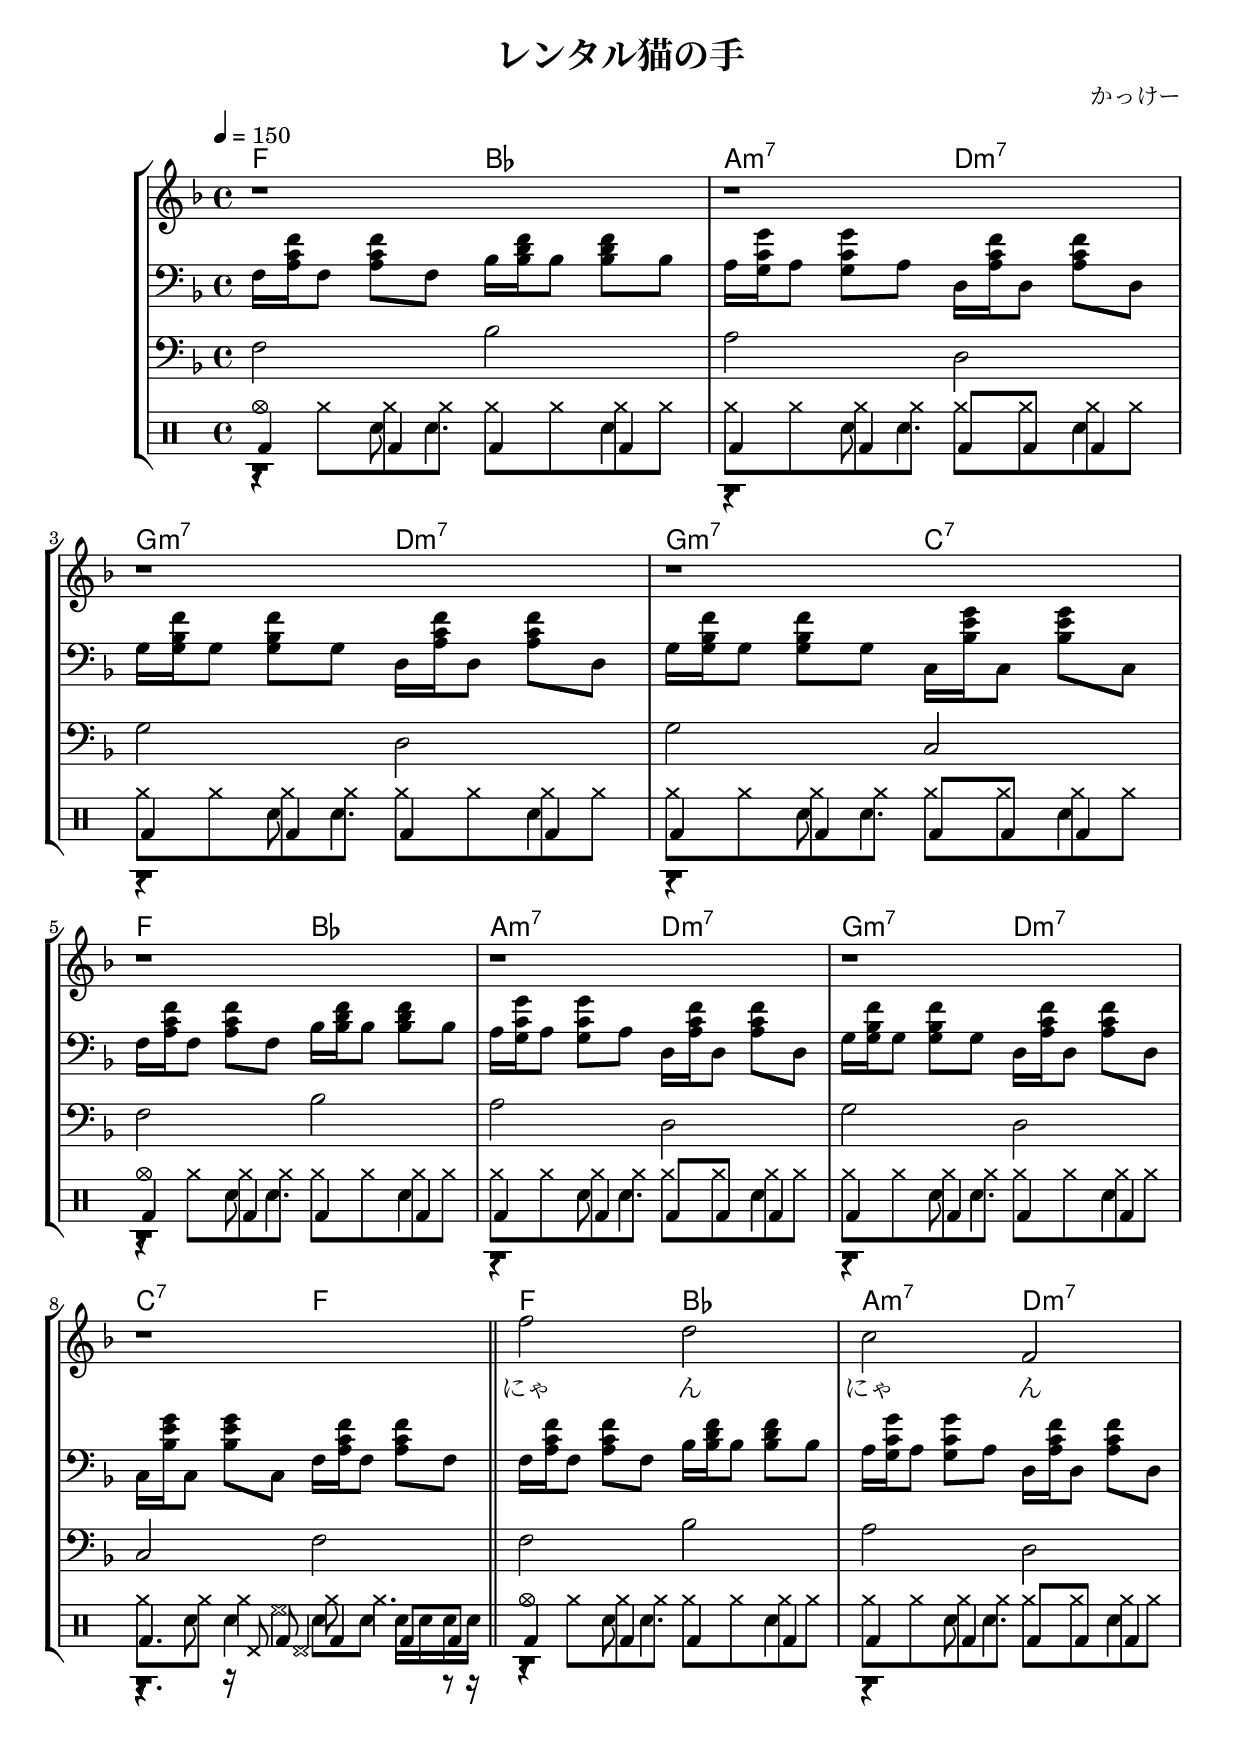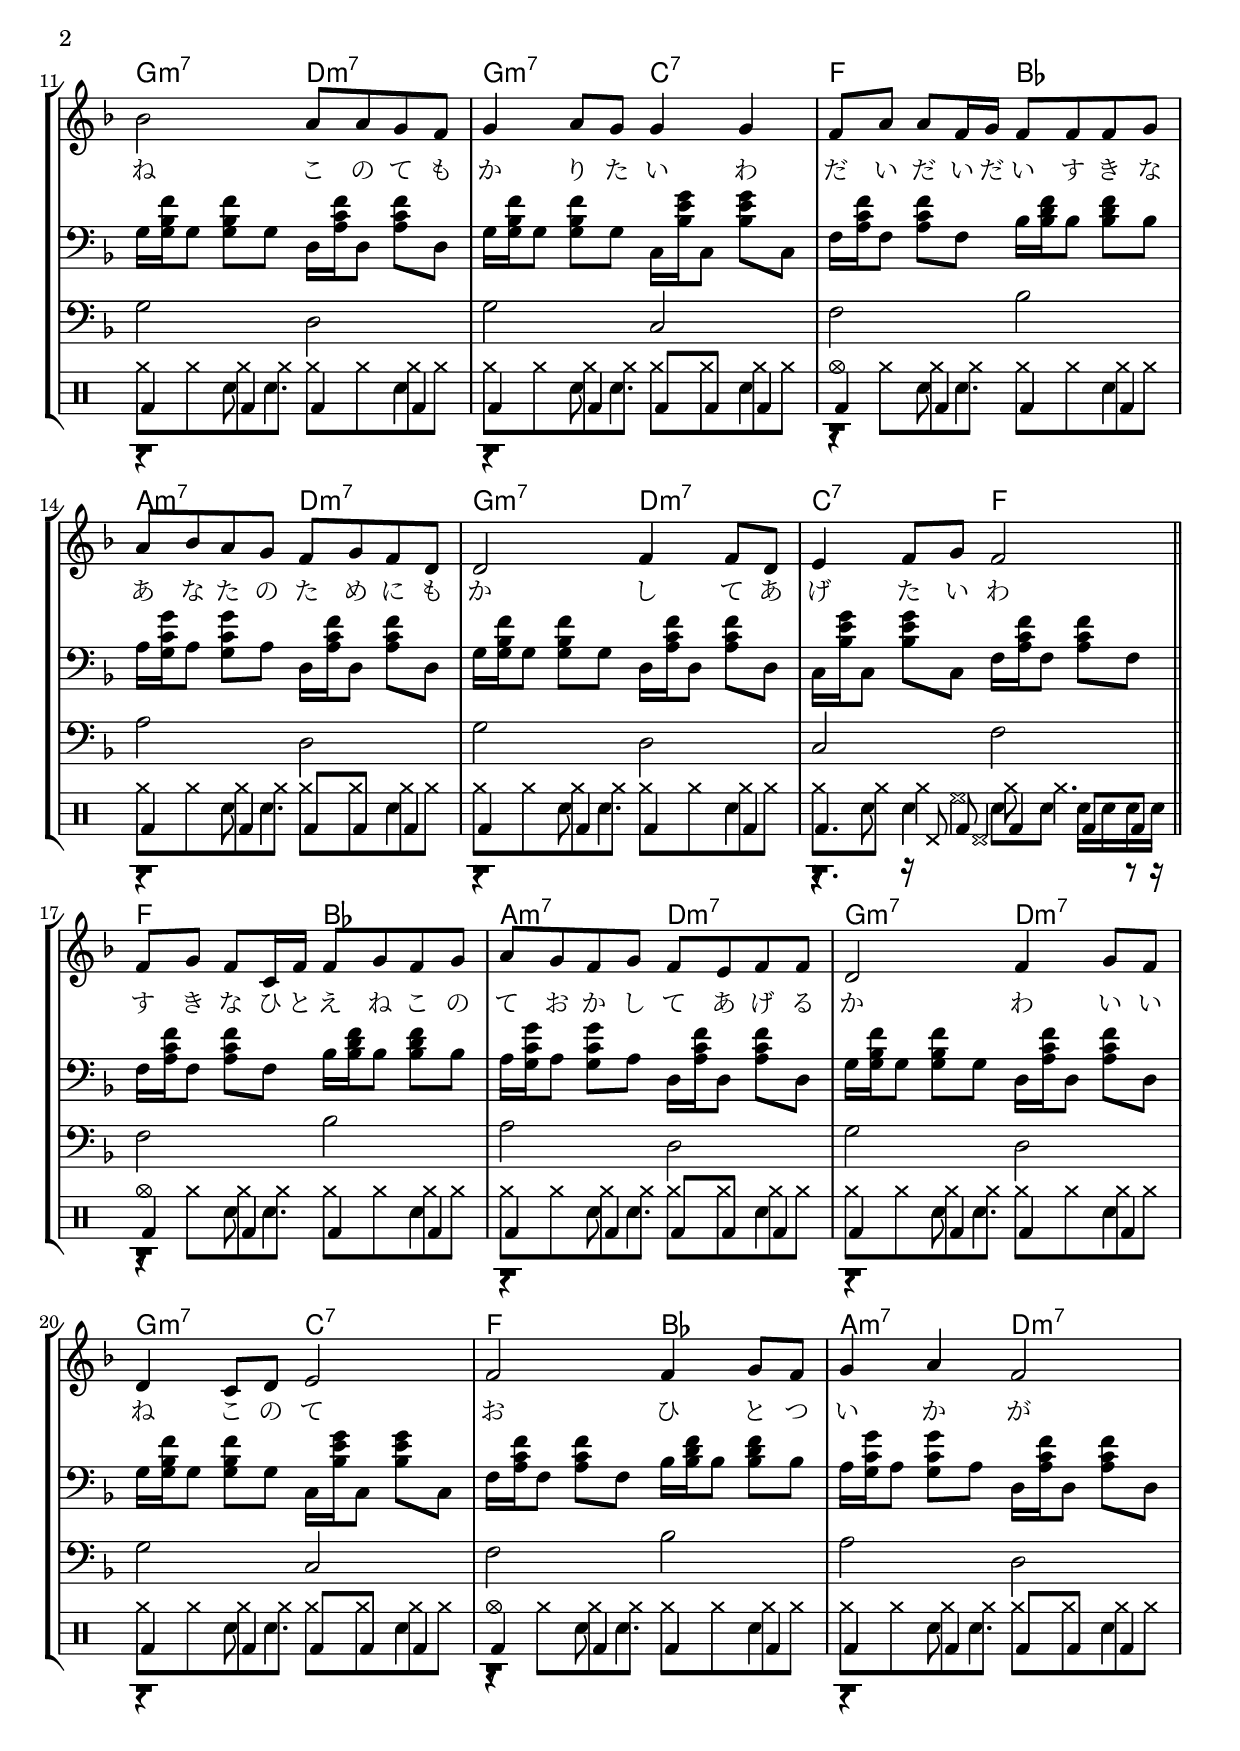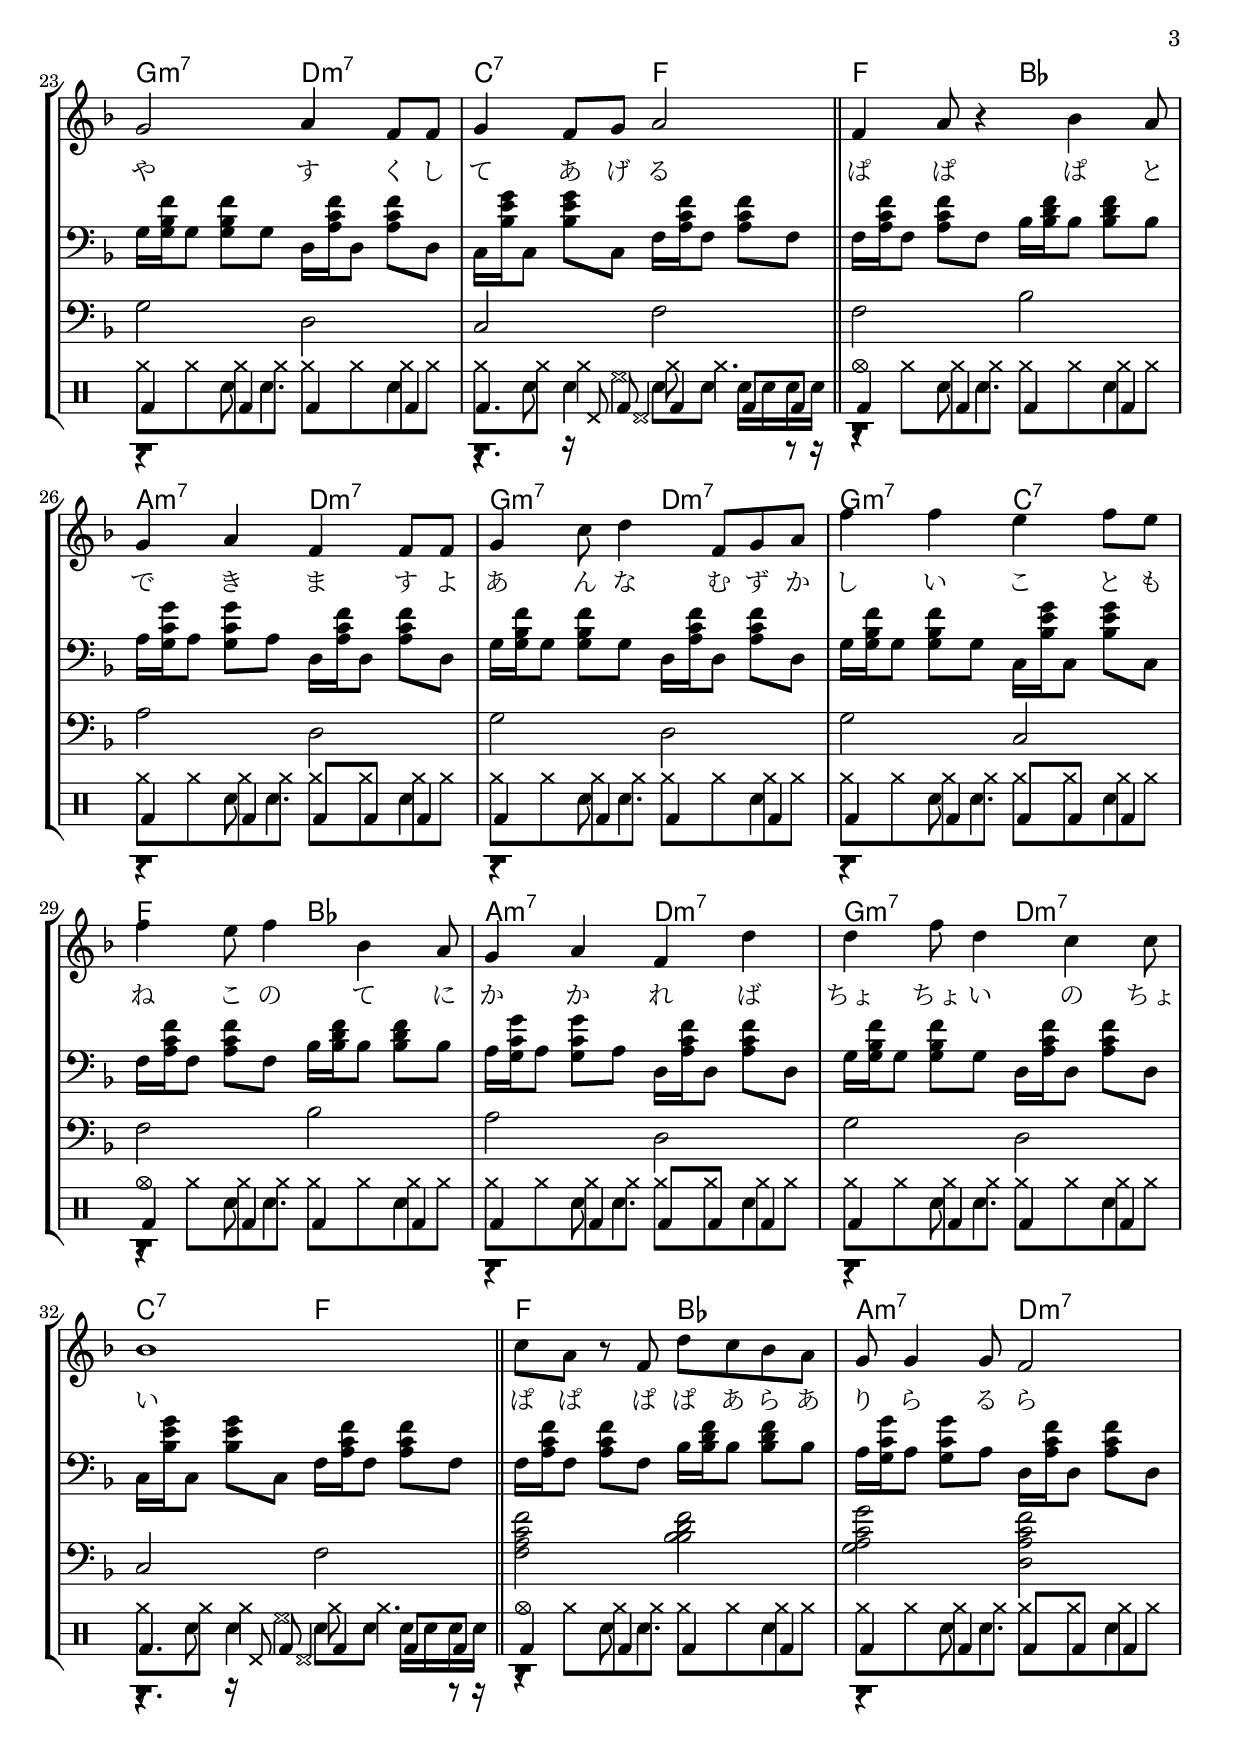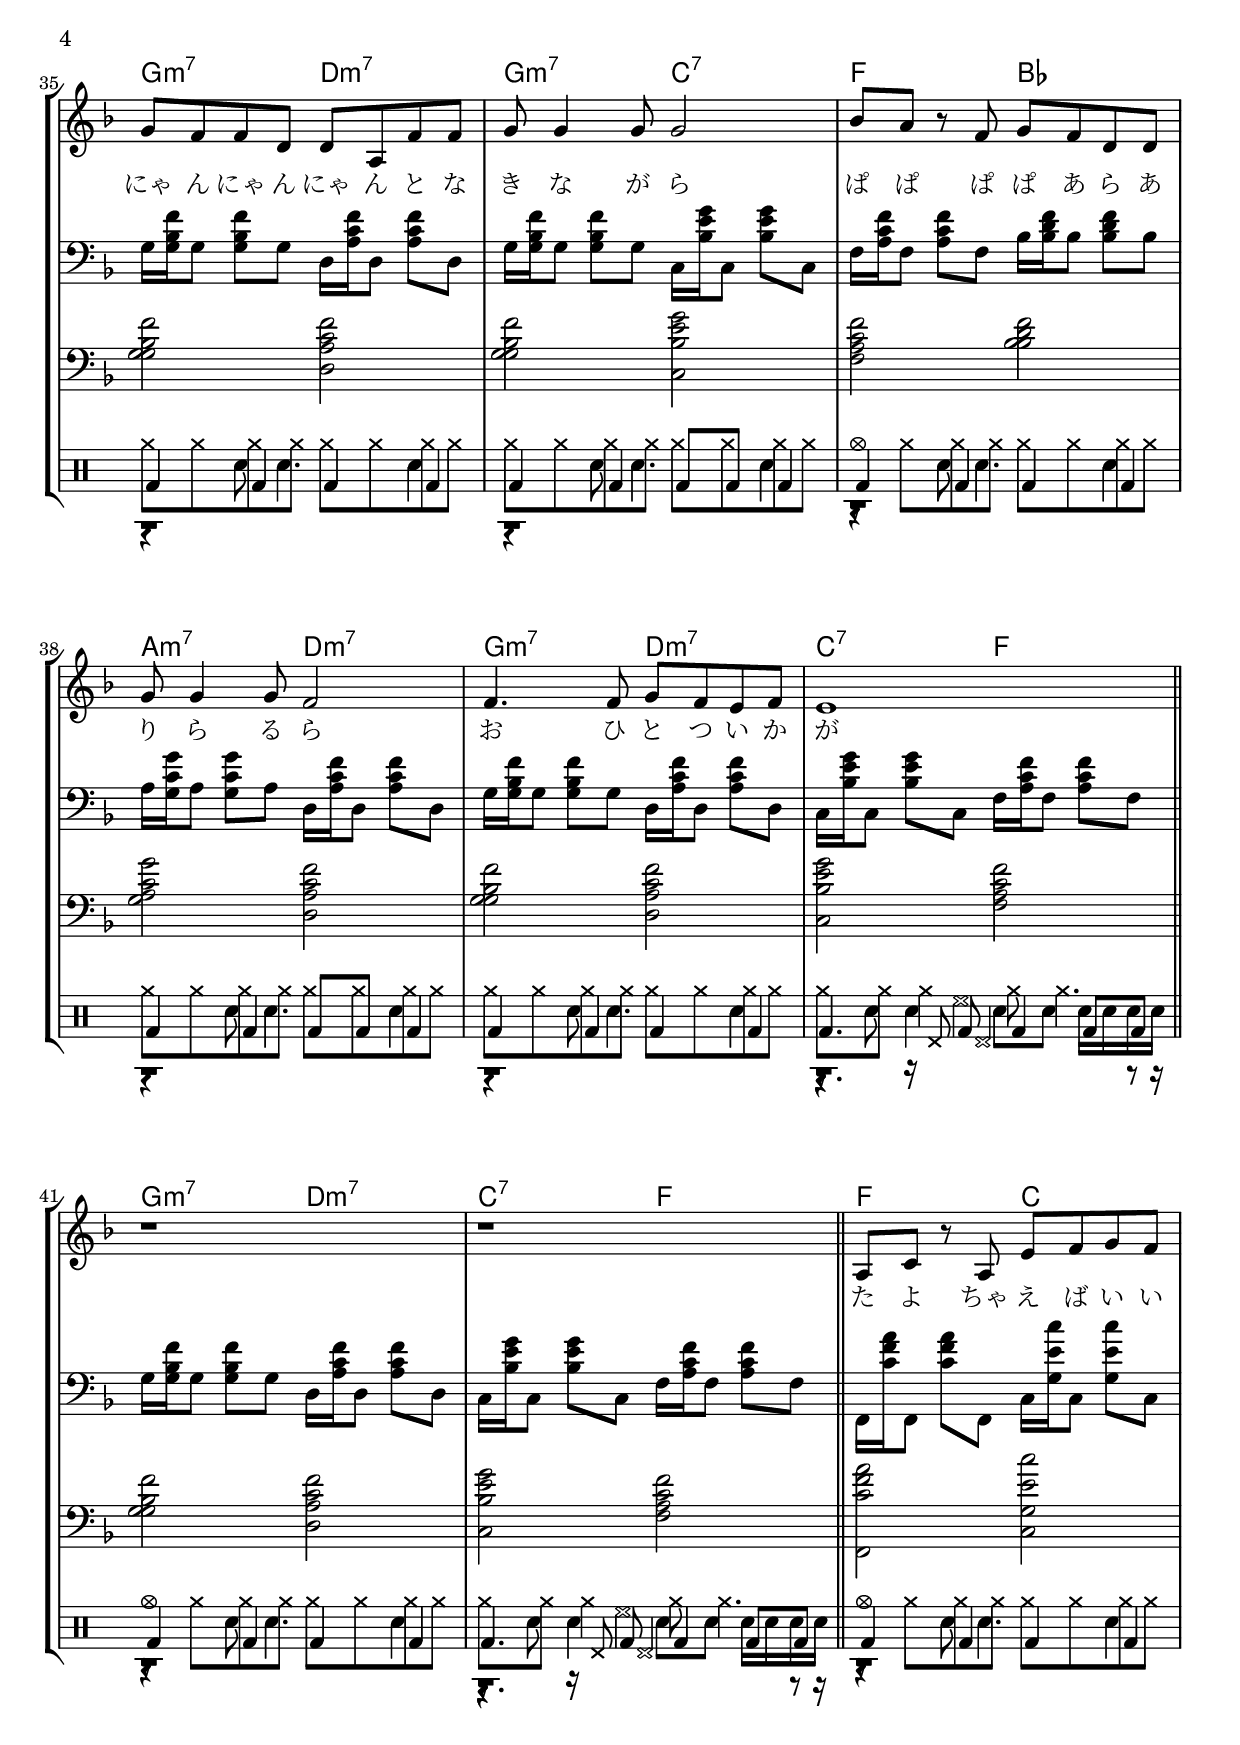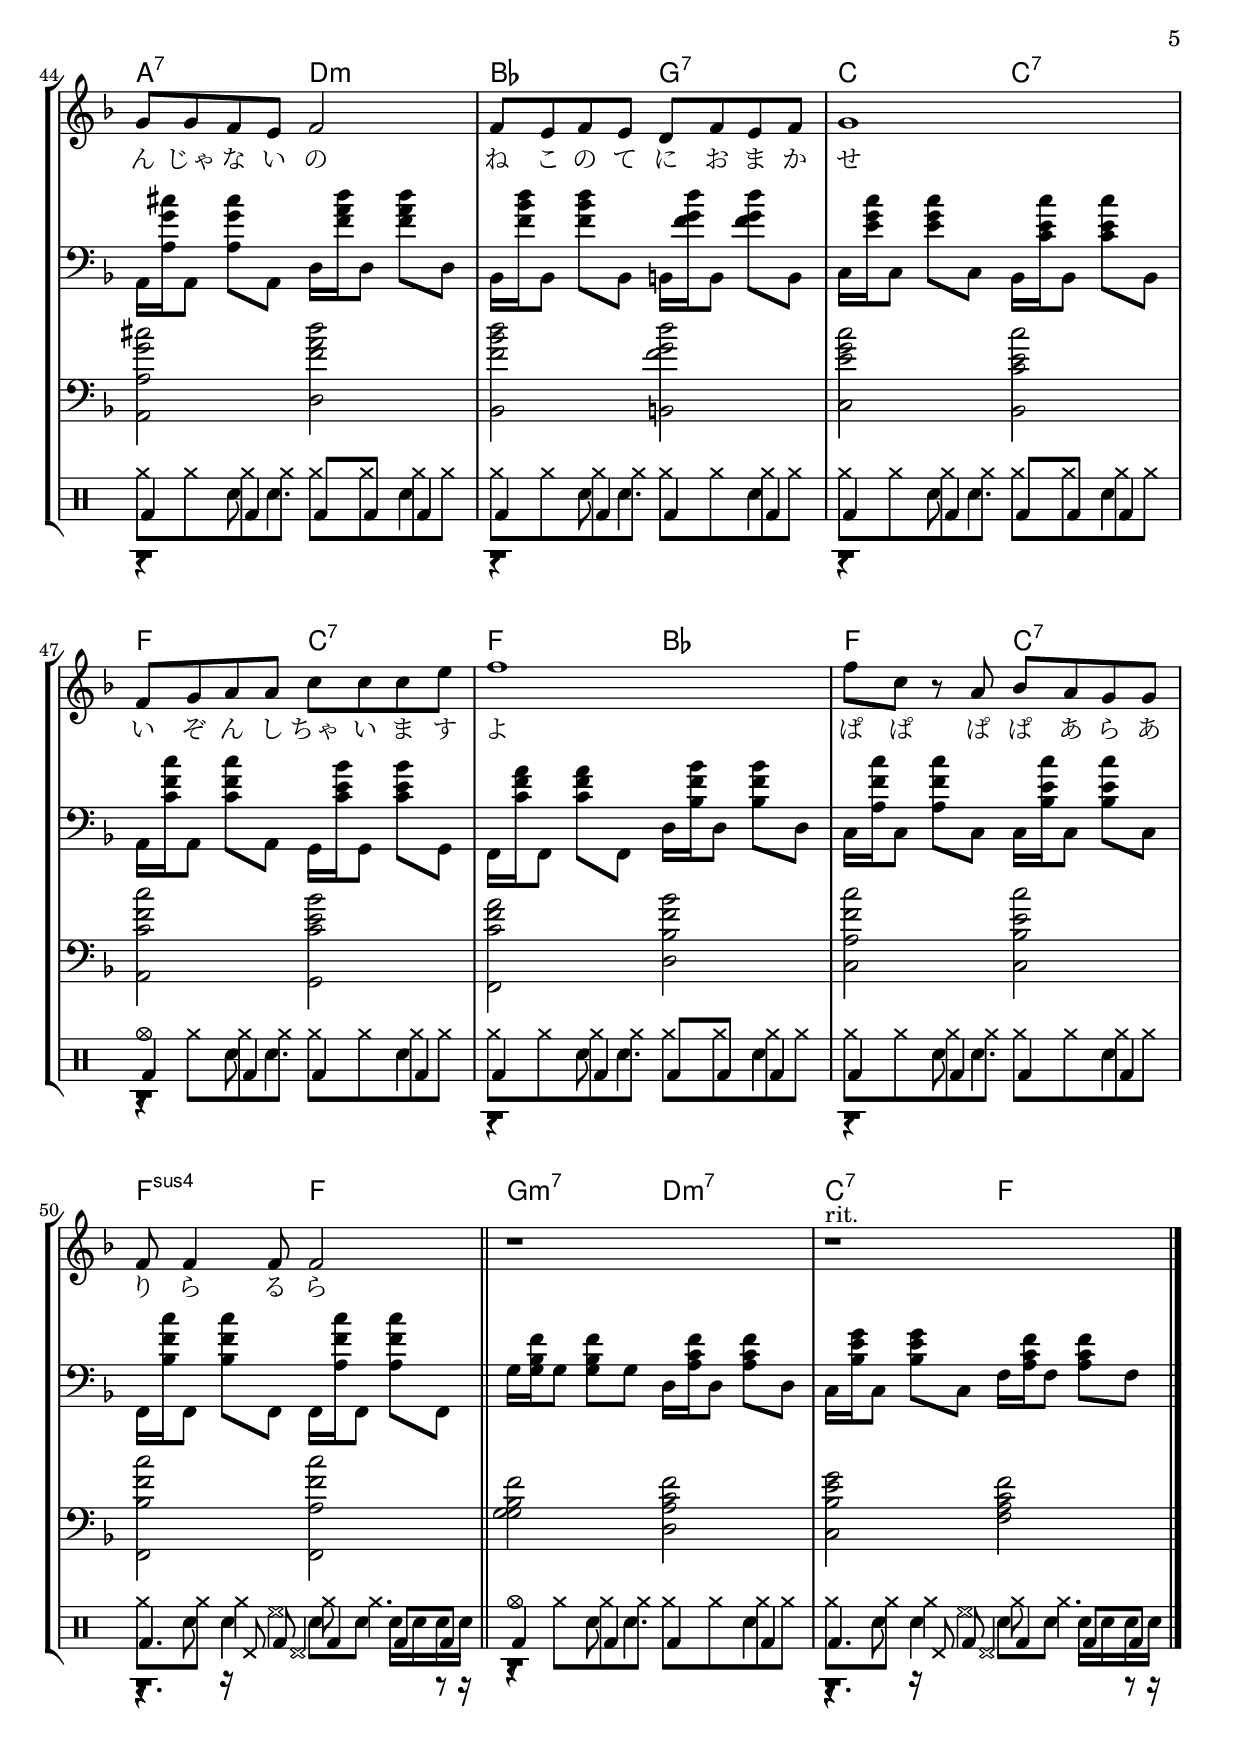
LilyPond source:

\version "2.12.1"

\header {
	title = \markup {レンタル猫の手}
	composer = \markup \center-column {かっけー}
}

harmony = \chordmode {
	f2 bes a:min7 d:min7 g:min7 d:min7 g:min7 c:7 f bes a:min7 d:min7 g:min7 d:min7 c:7 f 

	f bes a:min7 d:min7 g:min7 d:min7 g:min7 c:7 f bes a:min7 d:min7 g:min7 d:min7 c:7 f 

	f bes a:min7 d:min7 g:min7 d:min7 g:min7 c:7 f bes a:min7 d:min7 g:min7 d:min7 c:7 f 

	f bes a:min7 d:min7 g:min7 d:min7 g:min7 c:7 f bes a:min7 d:min7 g:min7 d:min7 c:7 f 

	f bes a:min7 d:min7 g:min7 d:min7 g:min7 c:7 f bes a:min7 d:min7 g:min7 d:min7 c:7 f 

	g:min7 d:min7 c:7 f 

	f c a:7 d:m bes g:7 c c:7 f c:7 f bes f c:7 f:sus4 f 

	g:min7 d:min7 c:7 f 
}

melody = {
	\key f \major
	\tempo 4 = 150
	r1 | r1 | r1 | r1 | r1 | r1 | r1 | r1   
	\set Staff.midiInstrument = #"fss0.35"
	\set Staff.midiMinimumVolume = #0.7
	\set Staff.midiMaximumVolume = #0.9
	f''2  d''2 
	c''2  f'2 
	bes'2  a'8  a'8  g'8  f'8 
	g'4  a'8  g'8  g'4  g'4 
	f'8  a'8  a'8  f'16  g'16  f'8  f'8  f'8  g'8 
	a'8  bes'8  a'8  g'8  f'8  g'8  f'8  d'8 
	d'2  f'4  f'8  d'8 
	e'4  f'8  g'8  f'2
	\set Staff.midiInstrument = #"fss0.35"
	\set Staff.midiMinimumVolume = #0.7
	\set Staff.midiMaximumVolume = #0.9
	f'8  g'8  f'8  c'16  f'16  f'8  g'8  f'8  g'8 
	a'8  g'8  f'8  g'8  f'8  e'8  f'8  f'8 
	d'2  f'4  g'8  f'8 
	d'4  c'8  d'8  e'2 
	f'2  f'4  g'8  f'8 
	g'4  a'4  f'2 
	g'2  a'4  f'8  f'8 
	g'4  f'8  g'8  a'2
	\set Staff.midiInstrument = #"fss0.35"
	\set Staff.midiMinimumVolume = #0.7
	\set Staff.midiMaximumVolume = #0.9
	f'4  a'8  r4  bes'4  a'8 
	g'4  a'4  f'4  f'8  f'8 
	g'4  c''8  d''4  f'8  g'8  a'8 
	f''4  f''4  e''4  f''8  e''8 
	f''4  e''8  f''4  bes'4  a'8 
	g'4  a'4  f'4  d''4 
	d''4  f''8  d''4  c''4  c''8 
	bes'1
	\set Staff.midiInstrument = #"fss0.35"
	\set Staff.midiMinimumVolume = #0.7
	\set Staff.midiMaximumVolume = #0.9
	c''8  a'8  r8  f'8  d''8  c''8  bes'8  a'8 
	g'8  g'4  g'8  f'2 
	g'8  f'8  f'8  d'8  d'8  a8  f'8  f'8 
	g'8  g'4  g'8  g'2 
	bes'8  a'8  r8  f'8  g'8  f'8  d'8  d'8 
	g'8  g'4  g'8  f'2 
	f'4.  f'8  g'8  f'8  e'8  f'8 
	e'1
	r1 | r1   
	\set Staff.midiInstrument = #"fss0.35"
	\set Staff.midiMinimumVolume = #0.7
	\set Staff.midiMaximumVolume = #0.9
	a8  c'8  r8  a8  e'8  f'8  g'8  f'8 
	g'8  g'8  f'8  e'8  f'2 
	f'8  e'8  f'8  e'8  d'8  f'8  e'8  f'8 
	g'1 
	f'8  g'8  a'8  a'8  c''8  c''8  c''8  e''8 
	f''1 
	f''8  c''8  r8  a'8  bes'8  a'8  g'8  g'8 
	f'8  f'4  f'8  f'2
	r1 | r1^"rit." \bar "|."
}

words = \lyricmode {
	
	にゃ  ん  にゃ  ん  ね  こ  の  て  も  か  り  た  い  わ  だ  い  だ  い  だ  い  す  き  な  あ  な  た  の  た  め  に  も  か  し  て  あ  げ  た  い  わ  
	す  き  な  ひ  と  え  ね  こ  の  て  お  か  し  て  あ  げ  る  か  わ  い  い  ね  こ  の  て  お  ひ  と  つ  い  か  が  や  す  く  し  て  あ  げ  る  
	ぱ  ぱ  ぱ  と  で  き  ま  す  よ  あ  ん  な  む  ず  か  し  い  こ  と  も  ね  こ  の  て  に  か  か  れ  ば  ちょ  ちょ  い  の  ちょ  い  
	ぱ  ぱ  ぱ  ぱ  あ  ら  あ  り  ら  る  ら  にゃ  ん  にゃ  ん  にゃ  ん  と  な  き  な  が  ら  ぱ  ぱ  ぱ  ぱ  あ  ら  あ  り  ら  る  ら  お  ひ  と  つ  い  か  が  
	
	た  よ  ちゃ  え  ば  い  い  ん  じゃ  な  い  の  ね  こ  の  て  に  お  ま  か  せ  い  ぞ  ん  し  ちゃ  い  ま  す  よ  ぱ  ぱ  ぱ  ぱ  あ  ら  あ  り  ら  る  ら  
	
}

tempochange = {
	\tempo 4 = 150
	r1 | r1 | r1 | r1 | r1 | r1 | r1 | r1 \bar "||"
	\tempo 4 = 150
	r1 | r1 | r1 | r1 | r1 | r1 | r1 | r1 \bar "||"
	\tempo 4 = 150
	r1 | r1 | r1 | r1 | r1 | r1 | r1 | r1 \bar "||"
	\tempo 4 = 150
	r1 | r1 | r1 | r1 | r1 | r1 | r1 | r1 \bar "||"
	\tempo 4 = 150
	r1 | r1 | r1 | r1 | r1 | r1 | r1 | r1 \bar "||"
	\tempo 4 = 150
	r1 | r1 \bar "||"
	\tempo 4 = 150
	r1 | r1 | r1 | r1 | r1 | r1 | r1 | r1 \bar "||"
	\tempo 4 = 150
	r1 | \tempo 4 = 112 r2 \tempo 4 = 100 r2 \bar "|."
}

mainacc = {
	\clef bass
	\set Staff.midiInstrument = #"Marimba"
	\set Staff.midiMinimumVolume = #0.3
	\set Staff.midiMaximumVolume = #0.6
	\key f \major
	\tempo 4 = 150
	f16 <a c' f'>16 f8 <a c' f'>8 f8
	bes16 <bes d' f'>16 bes8 <bes d' f'>8 bes8
	a16 <g c' g'>16 a8 <g c' g'>8 a8
	d16 <a c' f'>16 d8 <a c' f'>8 d8
	g16 <g bes f'>16 g8 <g bes f'>8 g8
	d16 <a c' f'>16 d8 <a c' f'>8 d8
	g16 <g bes f'>16 g8 <g bes f'>8 g8
	c16 <bes e' g'>16 c8 <bes e' g'>8 c8
	f16 <a c' f'>16 f8 <a c' f'>8 f8
	bes16 <bes d' f'>16 bes8 <bes d' f'>8 bes8
	a16 <g c' g'>16 a8 <g c' g'>8 a8
	d16 <a c' f'>16 d8 <a c' f'>8 d8
	g16 <g bes f'>16 g8 <g bes f'>8 g8
	d16 <a c' f'>16 d8 <a c' f'>8 d8
	c16 <bes e' g'>16 c8 <bes e' g'>8 c8
	f16 <a c' f'>16 f8 <a c' f'>8 f8
	\bar "||"

	\set Staff.midiInstrument = #"Marimba"
	\set Staff.midiMinimumVolume = #0.3
	\set Staff.midiMaximumVolume = #0.6
	f16 <a c' f'>16 f8 <a c' f'>8 f8
	bes16 <bes d' f'>16 bes8 <bes d' f'>8 bes8
	a16 <g c' g'>16 a8 <g c' g'>8 a8
	d16 <a c' f'>16 d8 <a c' f'>8 d8
	g16 <g bes f'>16 g8 <g bes f'>8 g8
	d16 <a c' f'>16 d8 <a c' f'>8 d8
	g16 <g bes f'>16 g8 <g bes f'>8 g8
	c16 <bes e' g'>16 c8 <bes e' g'>8 c8
	f16 <a c' f'>16 f8 <a c' f'>8 f8
	bes16 <bes d' f'>16 bes8 <bes d' f'>8 bes8
	a16 <g c' g'>16 a8 <g c' g'>8 a8
	d16 <a c' f'>16 d8 <a c' f'>8 d8
	g16 <g bes f'>16 g8 <g bes f'>8 g8
	d16 <a c' f'>16 d8 <a c' f'>8 d8
	c16 <bes e' g'>16 c8 <bes e' g'>8 c8
	f16 <a c' f'>16 f8 <a c' f'>8 f8
	\bar "||"

	\set Staff.midiInstrument = #"Marimba"
	\set Staff.midiMinimumVolume = #0.3
	\set Staff.midiMaximumVolume = #0.6
	f16 <a c' f'>16 f8 <a c' f'>8 f8
	bes16 <bes d' f'>16 bes8 <bes d' f'>8 bes8
	a16 <g c' g'>16 a8 <g c' g'>8 a8
	d16 <a c' f'>16 d8 <a c' f'>8 d8
	g16 <g bes f'>16 g8 <g bes f'>8 g8
	d16 <a c' f'>16 d8 <a c' f'>8 d8
	g16 <g bes f'>16 g8 <g bes f'>8 g8
	c16 <bes e' g'>16 c8 <bes e' g'>8 c8
	f16 <a c' f'>16 f8 <a c' f'>8 f8
	bes16 <bes d' f'>16 bes8 <bes d' f'>8 bes8
	a16 <g c' g'>16 a8 <g c' g'>8 a8
	d16 <a c' f'>16 d8 <a c' f'>8 d8
	g16 <g bes f'>16 g8 <g bes f'>8 g8
	d16 <a c' f'>16 d8 <a c' f'>8 d8
	c16 <bes e' g'>16 c8 <bes e' g'>8 c8
	f16 <a c' f'>16 f8 <a c' f'>8 f8
	\bar "||"

	\set Staff.midiInstrument = #"Marimba"
	\set Staff.midiMinimumVolume = #0.3
	\set Staff.midiMaximumVolume = #0.6
	f16 <a c' f'>16 f8 <a c' f'>8 f8
	bes16 <bes d' f'>16 bes8 <bes d' f'>8 bes8
	a16 <g c' g'>16 a8 <g c' g'>8 a8
	d16 <a c' f'>16 d8 <a c' f'>8 d8
	g16 <g bes f'>16 g8 <g bes f'>8 g8
	d16 <a c' f'>16 d8 <a c' f'>8 d8
	g16 <g bes f'>16 g8 <g bes f'>8 g8
	c16 <bes e' g'>16 c8 <bes e' g'>8 c8
	f16 <a c' f'>16 f8 <a c' f'>8 f8
	bes16 <bes d' f'>16 bes8 <bes d' f'>8 bes8
	a16 <g c' g'>16 a8 <g c' g'>8 a8
	d16 <a c' f'>16 d8 <a c' f'>8 d8
	g16 <g bes f'>16 g8 <g bes f'>8 g8
	d16 <a c' f'>16 d8 <a c' f'>8 d8
	c16 <bes e' g'>16 c8 <bes e' g'>8 c8
	f16 <a c' f'>16 f8 <a c' f'>8 f8
	\bar "||"

	\set Staff.midiInstrument = #"Marimba"
	\set Staff.midiMinimumVolume = #0.3
	\set Staff.midiMaximumVolume = #0.6
	f16 <a c' f'>16 f8 <a c' f'>8 f8
	bes16 <bes d' f'>16 bes8 <bes d' f'>8 bes8
	a16 <g c' g'>16 a8 <g c' g'>8 a8
	d16 <a c' f'>16 d8 <a c' f'>8 d8
	g16 <g bes f'>16 g8 <g bes f'>8 g8
	d16 <a c' f'>16 d8 <a c' f'>8 d8
	g16 <g bes f'>16 g8 <g bes f'>8 g8
	c16 <bes e' g'>16 c8 <bes e' g'>8 c8
	f16 <a c' f'>16 f8 <a c' f'>8 f8
	bes16 <bes d' f'>16 bes8 <bes d' f'>8 bes8
	a16 <g c' g'>16 a8 <g c' g'>8 a8
	d16 <a c' f'>16 d8 <a c' f'>8 d8
	g16 <g bes f'>16 g8 <g bes f'>8 g8
	d16 <a c' f'>16 d8 <a c' f'>8 d8
	c16 <bes e' g'>16 c8 <bes e' g'>8 c8
	f16 <a c' f'>16 f8 <a c' f'>8 f8
	\bar "||"

	\set Staff.midiInstrument = #"Marimba"
	\set Staff.midiMinimumVolume = #0.3
	\set Staff.midiMaximumVolume = #0.6
	g16 <g bes f'>16 g8 <g bes f'>8 g8
	d16 <a c' f'>16 d8 <a c' f'>8 d8
	c16 <bes e' g'>16 c8 <bes e' g'>8 c8
	f16 <a c' f'>16 f8 <a c' f'>8 f8
	\bar "||"

	\set Staff.midiInstrument = #"Marimba"
	\set Staff.midiMinimumVolume = #0.3
	\set Staff.midiMaximumVolume = #0.6
	f,16 <c' f' a'>16 f,8 <c' f' a'>8 f,8
	c16 <g e' c''>16 c8 <g e' c''>8 c8
	a,16 <a g' cis''>16 a,8 <a g' cis''>8 a,8
	d16 <f' a' d''>16 d8 <f' a' d''>8 d8
	bes,16 <f' bes' d''>16 bes,8 <f' bes' d''>8 bes,8
	b,16 <f' g' d''>16 b,8 <f' g' d''>8 b,8
	c16 <e' g' c''>16 c8 <e' g' c''>8 c8
	bes,16 <c' e' c''>16 bes,8 <c' e' c''>8 bes,8
	a,16 <c' f' c''>16 a,8 <c' f' c''>8 a,8
	g,16 <c' e' bes'>16 g,8 <c' e' bes'>8 g,8
	f,16 <c' f' a'>16 f,8 <c' f' a'>8 f,8
	d16 <bes f' bes'>16 d8 <bes f' bes'>8 d8
	c16 <a f' c''>16 c8 <a f' c''>8 c8
	c16 <bes e' c''>16 c8 <bes e' c''>8 c8
	f,16 <bes f' c''>16 f,8 <bes f' c''>8 f,8
	f,16 <a f' c''>16 f,8 <a f' c''>8 f,8
	\bar "||"

	\set Staff.midiInstrument = #"Marimba"
	\set Staff.midiMinimumVolume = #0.3
	\set Staff.midiMaximumVolume = #0.6
	g16 <g bes f'>16 g8 <g bes f'>8 g8
	d16 <a c' f'>16 d8 <a c' f'>8 d8
	c16 <bes e' g'>16 c8 <bes e' g'>8 c8
	f16 <a c' f'>16 f8 <a c' f'>8 f8
	\bar "|."
}

subacc = {
	\clef bass
	\set Staff.midiInstrument = #"Acoustic grand"
	\set Staff.midiMinimumVolume = #0.3
	\set Staff.midiMaximumVolume = #0.6
	\key f \major
	\tempo 4 = 150
	f2
	~bes2
	a2
	~d2
	g2
	~d2
	g2
	~c2
	f2
	~bes2
	a2
	~d2
	g2
	~d2
	c2
	~f2
	\bar "||"

	\set Staff.midiInstrument = #"Acoustic grand"
	\set Staff.midiMinimumVolume = #0.3
	\set Staff.midiMaximumVolume = #0.6
	f2
	~bes2
	a2
	~d2
	g2
	~d2
	g2
	~c2
	f2
	~bes2
	a2
	~d2
	g2
	~d2
	c2
	~f2
	\bar "||"

	\set Staff.midiInstrument = #"Acoustic grand"
	\set Staff.midiMinimumVolume = #0.3
	\set Staff.midiMaximumVolume = #0.6
	f2
	~bes2
	a2
	~d2
	g2
	~d2
	g2
	~c2
	f2
	~bes2
	a2
	~d2
	g2
	~d2
	c2
	~f2
	\bar "||"

	\set Staff.midiInstrument = #"Acoustic grand"
	\set Staff.midiMinimumVolume = #0.3
	\set Staff.midiMaximumVolume = #0.6
	f2
	~bes2
	a2
	~d2
	g2
	~d2
	g2
	~c2
	f2
	~bes2
	a2
	~d2
	g2
	~d2
	c2
	~f2
	\bar "||"

	\set Staff.midiInstrument = #"Tremolo Strings"
	\set Staff.midiMinimumVolume = #0.3
	\set Staff.midiMaximumVolume = #0.6
	<f a c' f'>2
	<bes bes d' f'>2
	<a g c' g'>2
	<d a c' f'>2
	<g g bes f'>2
	<d a c' f'>2
	<g g bes f'>2
	<c bes e' g'>2
	<f a c' f'>2
	<bes bes d' f'>2
	<a g c' g'>2
	<d a c' f'>2
	<g g bes f'>2
	<d a c' f'>2
	<c bes e' g'>2
	<f a c' f'>2
	\bar "||"

	\set Staff.midiInstrument = #"Tremolo Strings"
	\set Staff.midiMinimumVolume = #0.3
	\set Staff.midiMaximumVolume = #0.6
	<g g bes f'>2
	<d a c' f'>2
	<c bes e' g'>2
	<f a c' f'>2
	\bar "||"

	\set Staff.midiInstrument = #"Tremolo Strings"
	\set Staff.midiMinimumVolume = #0.3
	\set Staff.midiMaximumVolume = #0.6
	<f, c' f' a'>2
	<c g e' c''>2
	<a, a g' cis''>2
	<d f' a' d''>2
	<bes, f' bes' d''>2
	<b, f' g' d''>2
	<c e' g' c''>2
	<bes, c' e' c''>2
	<a, c' f' c''>2
	<g, c' e' bes'>2
	<f, c' f' a'>2
	<d bes f' bes'>2
	<c a f' c''>2
	<c bes e' c''>2
	<f, bes f' c''>2
	<f, a f' c''>2
	\bar "||"

	\set Staff.midiInstrument = #"Tremolo Strings"
	\set Staff.midiMinimumVolume = #0.3
	\set Staff.midiMaximumVolume = #0.6
	<g g bes f'>2
	<d a c' f'>2
	<c bes e' g'>2
	<f a c' f'>2
	\bar "|."
}

percA = {
	\drummode {
	r8 cymr8 cymr8 cymr8 cymr8 cymr8 cymr8 cymr8  |cymr8 cymr8 cymr8 cymr8 cymr8 cymr8 cymr8 cymr8  |cymr8 cymr8 cymr8 cymr8 cymr8 cymr8 cymr8 cymr8  |cymr8 cymr8 cymr8 cymr8 cymr8 cymr8 cymr8 cymr8  |r8 cymr8 cymr8 cymr8 cymr8 cymr8 cymr8 cymr8  |cymr8 cymr8 cymr8 cymr8 cymr8 cymr8 cymr8 cymr8  |cymr8 cymr8 cymr8 cymr8 cymr8 cymr8 cymr8 cymr8  |cymr8 cymr8 cymr4 cymr8 cymr4.  \bar "||"
	r8 cymr8 cymr8 cymr8 cymr8 cymr8 cymr8 cymr8  |cymr8 cymr8 cymr8 cymr8 cymr8 cymr8 cymr8 cymr8  |cymr8 cymr8 cymr8 cymr8 cymr8 cymr8 cymr8 cymr8  |cymr8 cymr8 cymr8 cymr8 cymr8 cymr8 cymr8 cymr8  |r8 cymr8 cymr8 cymr8 cymr8 cymr8 cymr8 cymr8  |cymr8 cymr8 cymr8 cymr8 cymr8 cymr8 cymr8 cymr8  |cymr8 cymr8 cymr8 cymr8 cymr8 cymr8 cymr8 cymr8  |cymr8 cymr8 cymr4 cymr8 cymr4.  \bar "||"
	r8 cymr8 cymr8 cymr8 cymr8 cymr8 cymr8 cymr8  |cymr8 cymr8 cymr8 cymr8 cymr8 cymr8 cymr8 cymr8  |cymr8 cymr8 cymr8 cymr8 cymr8 cymr8 cymr8 cymr8  |cymr8 cymr8 cymr8 cymr8 cymr8 cymr8 cymr8 cymr8  |r8 cymr8 cymr8 cymr8 cymr8 cymr8 cymr8 cymr8  |cymr8 cymr8 cymr8 cymr8 cymr8 cymr8 cymr8 cymr8  |cymr8 cymr8 cymr8 cymr8 cymr8 cymr8 cymr8 cymr8  |cymr8 cymr8 cymr4 cymr8 cymr4.  \bar "||"
	r8 cymr8 cymr8 cymr8 cymr8 cymr8 cymr8 cymr8  |cymr8 cymr8 cymr8 cymr8 cymr8 cymr8 cymr8 cymr8  |cymr8 cymr8 cymr8 cymr8 cymr8 cymr8 cymr8 cymr8  |cymr8 cymr8 cymr8 cymr8 cymr8 cymr8 cymr8 cymr8  |r8 cymr8 cymr8 cymr8 cymr8 cymr8 cymr8 cymr8  |cymr8 cymr8 cymr8 cymr8 cymr8 cymr8 cymr8 cymr8  |cymr8 cymr8 cymr8 cymr8 cymr8 cymr8 cymr8 cymr8  |cymr8 cymr8 cymr4 cymr8 cymr4.  \bar "||"
	r8 cymr8 cymr8 cymr8 cymr8 cymr8 cymr8 cymr8  |cymr8 cymr8 cymr8 cymr8 cymr8 cymr8 cymr8 cymr8  |cymr8 cymr8 cymr8 cymr8 cymr8 cymr8 cymr8 cymr8  |cymr8 cymr8 cymr8 cymr8 cymr8 cymr8 cymr8 cymr8  |r8 cymr8 cymr8 cymr8 cymr8 cymr8 cymr8 cymr8  |cymr8 cymr8 cymr8 cymr8 cymr8 cymr8 cymr8 cymr8  |cymr8 cymr8 cymr8 cymr8 cymr8 cymr8 cymr8 cymr8  |cymr8 cymr8 cymr4 cymr8 cymr4.  \bar "||"
	r8 cymr8 cymr8 cymr8 cymr8 cymr8 cymr8 cymr8  |cymr8 cymr8 cymr4 cymr8 cymr4.  \bar "||"
	r8 cymr8 cymr8 cymr8 cymr8 cymr8 cymr8 cymr8  |cymr8 cymr8 cymr8 cymr8 cymr8 cymr8 cymr8 cymr8  |cymr8 cymr8 cymr8 cymr8 cymr8 cymr8 cymr8 cymr8  |cymr8 cymr8 cymr8 cymr8 cymr8 cymr8 cymr8 cymr8  |r8 cymr8 cymr8 cymr8 cymr8 cymr8 cymr8 cymr8  |cymr8 cymr8 cymr8 cymr8 cymr8 cymr8 cymr8 cymr8  |cymr8 cymr8 cymr8 cymr8 cymr8 cymr8 cymr8 cymr8  |cymr8 cymr8 cymr4 cymr8 cymr4.  \bar "||"
	r8 cymr8 cymr8 cymr8 cymr8 cymr8 cymr8 cymr8  |cymr8 cymr8 cymr4 cymr8 cymr4.  \bar "|."
	}
}

percB = {
	\drummode {
	r4 sn8 sn4. sn4  |r4 sn8 sn4. sn4  |r4 sn8 sn4. sn4  |r4 sn8 sn4. sn4  |r4 sn8 sn4. sn4  |r4 sn8 sn4. sn4  |r4 sn8 sn4. sn4  |r8 sn8 sn4 sn8 sn8 sn16 sn16 sn16 sn16  \bar "||"
	r4 sn8 sn4. sn4  |r4 sn8 sn4. sn4  |r4 sn8 sn4. sn4  |r4 sn8 sn4. sn4  |r4 sn8 sn4. sn4  |r4 sn8 sn4. sn4  |r4 sn8 sn4. sn4  |r8 sn8 sn4 sn8 sn8 sn16 sn16 sn16 sn16  \bar "||"
	r4 sn8 sn4. sn4  |r4 sn8 sn4. sn4  |r4 sn8 sn4. sn4  |r4 sn8 sn4. sn4  |r4 sn8 sn4. sn4  |r4 sn8 sn4. sn4  |r4 sn8 sn4. sn4  |r8 sn8 sn4 sn8 sn8 sn16 sn16 sn16 sn16  \bar "||"
	r4 sn8 sn4. sn4  |r4 sn8 sn4. sn4  |r4 sn8 sn4. sn4  |r4 sn8 sn4. sn4  |r4 sn8 sn4. sn4  |r4 sn8 sn4. sn4  |r4 sn8 sn4. sn4  |r8 sn8 sn4 sn8 sn8 sn16 sn16 sn16 sn16  \bar "||"
	r4 sn8 sn4. sn4  |r4 sn8 sn4. sn4  |r4 sn8 sn4. sn4  |r4 sn8 sn4. sn4  |r4 sn8 sn4. sn4  |r4 sn8 sn4. sn4  |r4 sn8 sn4. sn4  |r8 sn8 sn4 sn8 sn8 sn16 sn16 sn16 sn16  \bar "||"
	r4 sn8 sn4. sn4  |r8 sn8 sn4 sn8 sn8 sn16 sn16 sn16 sn16  \bar "||"
	r4 sn8 sn4. sn4  |r4 sn8 sn4. sn4  |r4 sn8 sn4. sn4  |r4 sn8 sn4. sn4  |r4 sn8 sn4. sn4  |r4 sn8 sn4. sn4  |r4 sn8 sn4. sn4  |r8 sn8 sn4 sn8 sn8 sn16 sn16 sn16 sn16  \bar "||"
	r4 sn8 sn4. sn4  |r8 sn8 sn4 sn8 sn8 sn16 sn16 sn16 sn16  \bar "|."
	}
}

percC = {
	\drummode {
	bd4 bd4 bd4 bd4  |bd4 bd4 bd8 bd8 bd4  |bd4 bd4 bd4 bd4  |bd4 bd4 bd8 bd8 bd4  |bd4 bd4 bd4 bd4  |bd4 bd4 bd8 bd8 bd4  |bd4 bd4 bd4 bd4  |bd4. bd8 bd4 bd8 bd8  \bar "||"
	bd4 bd4 bd4 bd4  |bd4 bd4 bd8 bd8 bd4  |bd4 bd4 bd4 bd4  |bd4 bd4 bd8 bd8 bd4  |bd4 bd4 bd4 bd4  |bd4 bd4 bd8 bd8 bd4  |bd4 bd4 bd4 bd4  |bd4. bd8 bd4 bd8 bd8  \bar "||"
	bd4 bd4 bd4 bd4  |bd4 bd4 bd8 bd8 bd4  |bd4 bd4 bd4 bd4  |bd4 bd4 bd8 bd8 bd4  |bd4 bd4 bd4 bd4  |bd4 bd4 bd8 bd8 bd4  |bd4 bd4 bd4 bd4  |bd4. bd8 bd4 bd8 bd8  \bar "||"
	bd4 bd4 bd4 bd4  |bd4 bd4 bd8 bd8 bd4  |bd4 bd4 bd4 bd4  |bd4 bd4 bd8 bd8 bd4  |bd4 bd4 bd4 bd4  |bd4 bd4 bd8 bd8 bd4  |bd4 bd4 bd4 bd4  |bd4. bd8 bd4 bd8 bd8  \bar "||"
	bd4 bd4 bd4 bd4  |bd4 bd4 bd8 bd8 bd4  |bd4 bd4 bd4 bd4  |bd4 bd4 bd8 bd8 bd4  |bd4 bd4 bd4 bd4  |bd4 bd4 bd8 bd8 bd4  |bd4 bd4 bd4 bd4  |bd4. bd8 bd4 bd8 bd8  \bar "||"
	bd4 bd4 bd4 bd4  |bd4. bd8 bd4 bd8 bd8  \bar "||"
	bd4 bd4 bd4 bd4  |bd4 bd4 bd8 bd8 bd4  |bd4 bd4 bd4 bd4  |bd4 bd4 bd8 bd8 bd4  |bd4 bd4 bd4 bd4  |bd4 bd4 bd8 bd8 bd4  |bd4 bd4 bd4 bd4  |bd4. bd8 bd4 bd8 bd8  \bar "||"
	bd4 bd4 bd4 bd4  |bd4. bd8 bd4 bd8 bd8  \bar "|."
	}
}

percD = {
	\drummode {
	cymc1  |r1 |r1 |r1 |cymc1  |r1 |r1 |r1 \bar "||"
	cymc1  |r1 |r1 |r1 |cymc1  |r1 |r1 |r1 \bar "||"
	cymc1  |r1 |r1 |r1 |cymc1  |r1 |r1 |r1 \bar "||"
	cymc1  |r1 |r1 |r1 |cymc1  |r1 |r1 |r1 \bar "||"
	cymc1  |r1 |r1 |r1 |cymc1  |r1 |r1 |r1 \bar "||"
	cymc1  |r1 \bar "||"
	cymc1  |r1 |r1 |r1 |cymc1  |r1 |r1 |r1 \bar "||"
	cymc1  |r1 \bar "|."
	}
}

percE = {
	\drummode {
	r1 |r1 |r1 |r1 |r1 |r1 |r1 |r4 r16 hhp8 hhp2 r16  \bar "||"
	r1 |r1 |r1 |r1 |r1 |r1 |r1 |r4 r16 hhp8 hhp2 r16  \bar "||"
	r1 |r1 |r1 |r1 |r1 |r1 |r1 |r4 r16 hhp8 hhp2 r16  \bar "||"
	r1 |r1 |r1 |r1 |r1 |r1 |r1 |r4 r16 hhp8 hhp2 r16  \bar "||"
	r1 |r1 |r1 |r1 |r1 |r1 |r1 |r4 r16 hhp8 hhp2 r16  \bar "||"
	r1 |r4 r16 hhp8 hhp2 r16  \bar "||"
	r1 |r1 |r1 |r1 |r1 |r1 |r1 |r4 r16 hhp8 hhp2 r16  \bar "||"
	r1 |r4 r16 hhp8 hhp2 r16  \bar "|."
	}
}

percF = {
	\drummode {
	r1 |r1 |r1 |r1 |r1 |r1 |r1 |r4. hh2 r8  \bar "||"
	r1 |r1 |r1 |r1 |r1 |r1 |r1 |r4. hh2 r8  \bar "||"
	r1 |r1 |r1 |r1 |r1 |r1 |r1 |r4. hh2 r8  \bar "||"
	r1 |r1 |r1 |r1 |r1 |r1 |r1 |r4. hh2 r8  \bar "||"
	r1 |r1 |r1 |r1 |r1 |r1 |r1 |r4. hh2 r8  \bar "||"
	r1 |r4. hh2 r8  \bar "||"
	r1 |r1 |r1 |r1 |r1 |r1 |r1 |r4. hh2 r8  \bar "||"
	r1 |r4. hh2 r8  \bar "|."
	}
}

\score {
	<<
		\new StaffGroup <<
			\new ChordNames {\harmony}
			\new Voice = "melody" {\melody}
			\new Lyrics \lyricsto "melody" \words
			\new Staff = "mainacc" {\mainacc}
			\new Staff = "subacc" {\subacc}
			\new DrumStaff <<
				\new DrumVoice {\percA}
				\new DrumVoice {\percB}
				\new DrumVoice {\percC}
				\new DrumVoice {\percD}
				\new DrumVoice {\percE}
				\new DrumVoice {\percF}
			>>
		>>
	>>
	\layout { }
}
